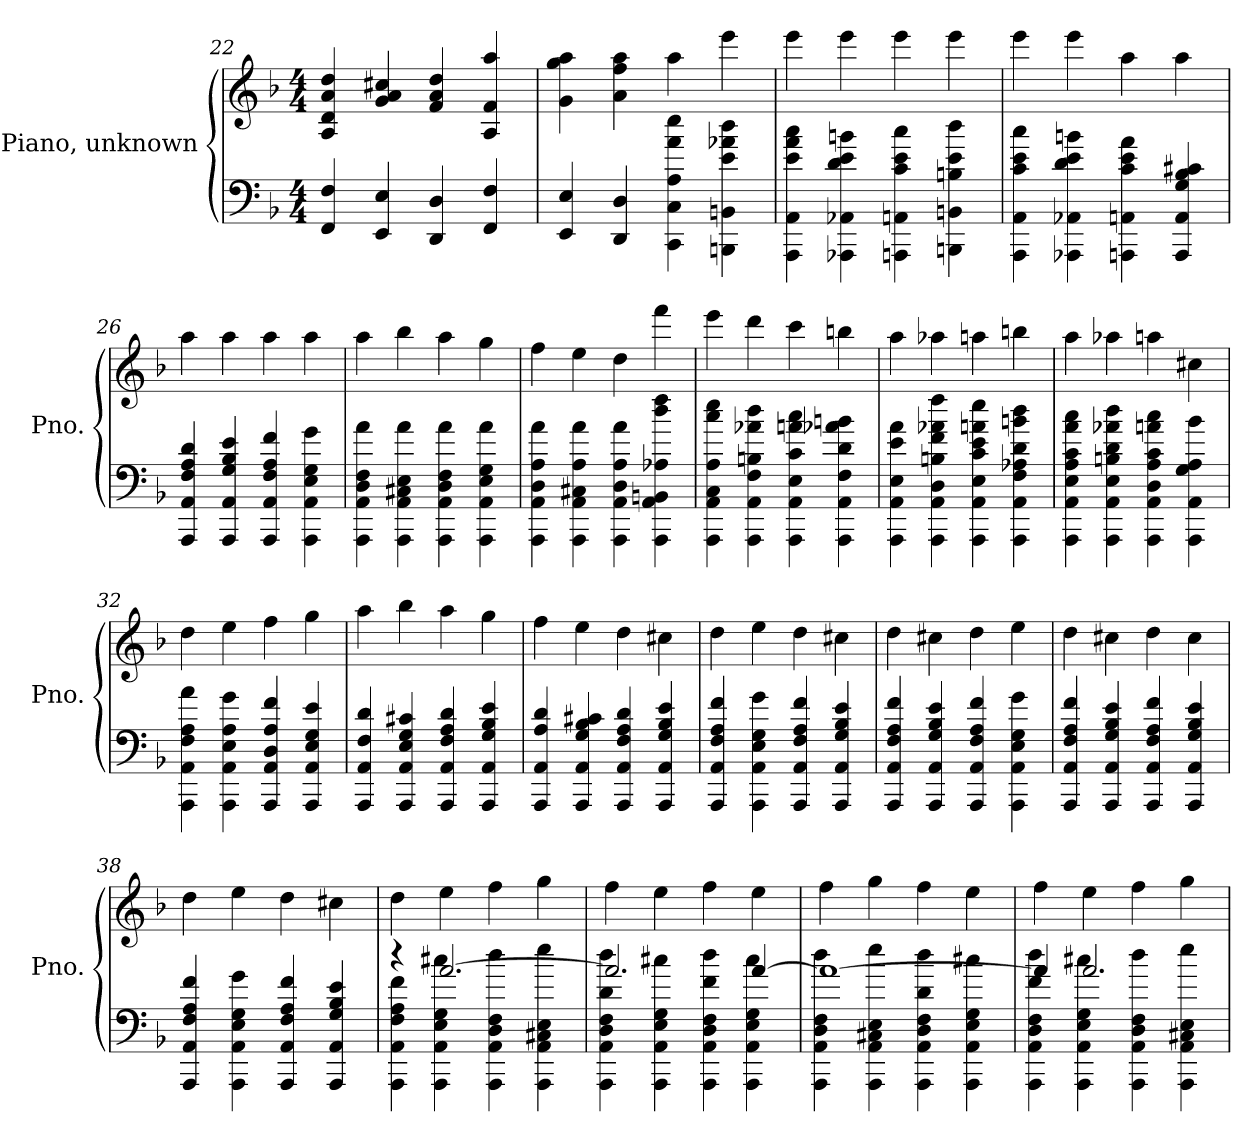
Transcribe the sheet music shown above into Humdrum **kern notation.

**kern	**kern
*part1	*part1
*staff2	*staff1
*I"Piano, unknown	*
*I'Pno.	*
*clefF4	*clefG2
*k[b-]	*k[b-]
*M4/4	*M4/4
=22	=22
4FF/ 4F/	4A/ 4d/ 4a/ 4dd/
4EE/ 4E/	4g/ 4a/ 4cc#X/
4DD/ 4D/	4f/ 4a/ 4dd/
4FF/ 4F/	4A/ 4f/ 4aa/
=23	=23
4EE/ 4E/	4g\ 4gg\ 4aa\
4DD/ 4D/	4a\ 4ff\ 4aa\
4CC\ 4C\ 4A\ 4a\ 4ee\	4aa\
4BBBn\ 4BBn\ 4e\ 4a-X\ 4dd\	4eee\
=24	=24
4AAA\ 4AA\ 4e\ 4a\ 4cc\	4eee\
4AAA-X\ 4AA-X\ 4d\ 4e\ 4bn\	4eee\
4AAAn\ 4AAn\ 4c\ 4e\ 4cc\	4eee\
4BBBn\ 4BBn\ 4Bn\ 4e\ 4dd\	4eee\
!!LO:LB:g=z
=25	=25
4AAA\ 4AA\ 4c\ 4e\ 4cc\	4eee\
4AAA-X\ 4AA-X\ 4d\ 4e\ 4bn\	4eee\
4AAAn\ 4AAn\ 4c\ 4e\ 4a\	4aa\
4AAA/ 4AA/ 4G/ 4B-/ 4c#X/	4aa\
=26	=26
4AAA/ 4AA/ 4F/ 4A/ 4d/	4aa\
4AAA/ 4AA/ 4G/ 4B-/ 4e/	4aa\
4AAA/ 4AA/ 4F/ 4A/ 4f/	4aa\
4AAA\ 4AA\ 4E\ 4G\ 4g\	4aa\
=27	=27
4AAA\ 4AA\ 4D\ 4F\ 4a\	4aa\
4AAA\ 4AA\ 4C#X\ 4E\ 4a\	4bb-\
4AAA\ 4AA\ 4D\ 4F\ 4a\	4aa\
4AAA\ 4AA\ 4E\ 4G\ 4a\	4gg\
=28	=28
4AAA\ 4AA\ 4D\ 4A\ 4a\	4ff\
4AAA\ 4AA\ 4C#X\ 4A\ 4a\	4ee\
4AAA\ 4AA\ 4D\ 4A\ 4a\	4dd\
4AAA\ 4AA\ 4BBn\ 4A-X\ 4dd\ 4ff\	4fff\
=29	=29
4AAA\ 4AA\ 4C\ 4A\ 4cc\ 4ee\	4eee\
4AAA\ 4AA\ 4F\ 4Bn\ 4a-X\ 4dd\	4ddd\
4AAA\ 4AA\ 4E\ 4c\ 4an\ 4cc\	4ccc\
4AAA\ 4AA\ 4F\ 4d\ 4a-X\ 4bn\	4bbn\
=30	=30
4AAA\ 4AA\ 4E\ 4e\ 4a\	4aa\
4AAA\ 4AA\ 4D\ 4Bn\ 4f\ 4a-X\ 4ff\	4aa-X\
4AAA\ 4AA\ 4E\ 4c\ 4e\ 4an\ 4ee\	4aan\
4AAA\ 4AA\ 4F\ 4A-X\ 4d\ 4bn\ 4dd\	4bbn\
!!LO:LB:g=z
=31	=31
4AAA\ 4AA\ 4E\ 4A\ 4c\ 4a\ 4cc\	4aa\
4AAA\ 4AA\ 4E\ 4Bn\ 4d\ 4a-X\ 4dd\	4aa-X\
4AAA\ 4AA\ 4D\ 4A\ 4c\ 4an\ 4cc\	4aan\
4AAA\ 4AA\ 4G\ 4A\ 4b-\	4cc#X\
=32	=32
4AAA\ 4AA\ 4F\ 4A\ 4a\	4dd\
4AAA\ 4AA\ 4E\ 4A\ 4g\	4ee\
4AAA/ 4AA/ 4D/ 4A/ 4f/	4ff\
4AAA/ 4AA/ 4E/ 4G/ 4e/	4gg\
=33	=33
4AAA/ 4AA/ 4F/ 4d/	4aa\
4AAA/ 4AA/ 4E/ 4G/ 4c#X/	4bb-\
4AAA/ 4AA/ 4F/ 4A/ 4d/	4aa\
4AAA/ 4AA/ 4G/ 4B-/ 4e/	4gg\
=34	=34
4AAA/ 4AA/ 4A/ 4d/	4ff\
4AAA/ 4AA/ 4G/ 4B-/ 4c#X/	4ee\
4AAA/ 4AA/ 4F/ 4A/ 4d/	4dd\
4AAA/ 4AA/ 4G/ 4B-/ 4e/	4cc#X\
=35	=35
4AAA/ 4AA/ 4F/ 4A/ 4f/	4dd\
4AAA\ 4AA\ 4E\ 4G\ 4g\	4ee\
4AAA/ 4AA/ 4F/ 4A/ 4f/	4dd\
4AAA/ 4AA/ 4G/ 4B-/ 4e/	4cc#X\
=36	=36
4AAA/ 4AA/ 4F/ 4A/ 4f/	4dd\
4AAA/ 4AA/ 4G/ 4B-/ 4e/	4cc#X\
4AAA/ 4AA/ 4F/ 4A/ 4f/	4dd\
4AAA\ 4AA\ 4E\ 4G\ 4g\	4ee\
!!LO:PB:g=z
=37	=37
4AAA/ 4AA/ 4F/ 4A/ 4f/	4dd\
4AAA/ 4AA/ 4G/ 4B-/ 4e/	4cc#X\
4AAA/ 4AA/ 4F/ 4A/ 4f/	4dd\
4AAA/ 4AA/ 4G/ 4B-/ 4e/	4cc#\
=38	=38
4AAA/ 4AA/ 4F/ 4A/ 4f/	4dd\
4AAA\ 4AA\ 4E\ 4G\ 4g\	4ee\
4AAA/ 4AA/ 4F/ 4A/ 4f/	4dd\
4AAA/ 4AA/ 4G/ 4B-/ 4e/	4cc#X\
=39	=39
*^	*
4r	4AAA\ 4AA\ 4F\ 4A\ 4f\	4dd\
[2.a/	4AAA\ 4AA\ 4E\ 4G\ 4cc#X\	4ee\
.	4AAA\ 4AA\ 4D\ 4F\ 4dd\	4ff\
.	4AAA\ 4AA\ 4C#X\ 4E\ 4ee\	4gg\
=40	=40	=40
2.a/]	4AAA\ 4AA\ 4D\ 4F\ 4d\ 4dd\	4ff\
.	4AAA\ 4AA\ 4E\ 4G\ 4cc#X\	4ee\
.	4AAA\ 4AA\ 4D\ 4F\ 4f\ 4dd\	4ff\
[4a/	4AAA\ 4AA\ 4E\ 4G\ 4cc#\	4ee\
=41	=41	=41
1a_	4AAA\ 4AA\ 4D\ 4F\ 4dd\	4ff\
.	4AAA\ 4AA\ 4C#X\ 4E\ 4ee\	4gg\
.	4AAA\ 4AA\ 4D\ 4F\ 4d\ 4dd\	4ff\
.	4AAA\ 4AA\ 4E\ 4G\ 4cc#X\	4ee\
=42	=42	=42
4a/]	4AAA\ 4AA\ 4D\ 4F\ 4f\ 4dd\	4ff\
2.a/	4AAA\ 4AA\ 4E\ 4G\ 4cc#X\	4ee\
.	4AAA\ 4AA\ 4D\ 4F\ 4dd\	4ff\
.	4AAA\ 4AA\ 4C#X\ 4E\ 4ee\	4gg\
*v	*v	*
=	=
*-	*-
